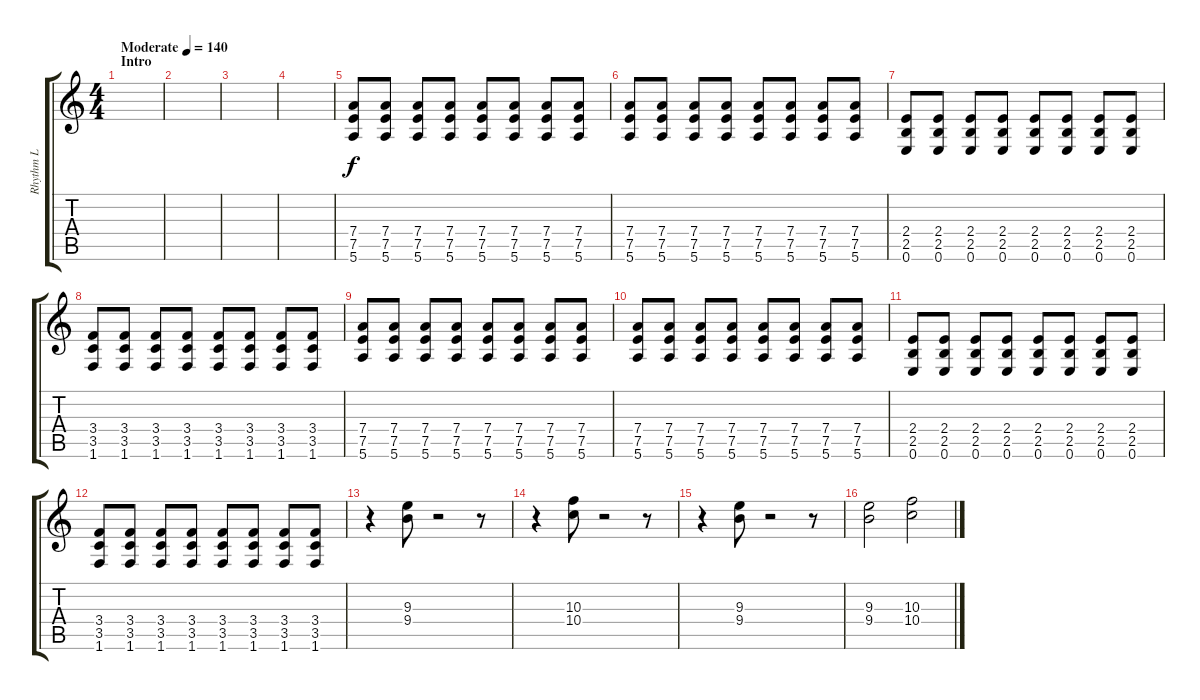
\track ("Rhythm L" "Rhythm L") {instrument distortionguitar}
\staff {score tabs}
\tuning (E4 B3 G3 D3 A2 E2) {hide}
\ts (4 4)
\section ("" "Intro")
\tempo (140 "Moderate")
\clef g2
\ks c
|
|
|
|
(7.4 7.5 5.6).8 (7.4 7.5 5.6).8 (7.4 7.5 5.6).8 (7.4 7.5 5.6).8 (7.4 7.5 5.6).8 (7.4 7.5 5.6).8 (7.4 7.5 5.6).8 (7.4 7.5 5.6).8 |
(7.4 7.5 5.6).8 (7.4 7.5 5.6).8 (7.4 7.5 5.6).8 (7.4 7.5 5.6).8 (7.4 7.5 5.6).8 (7.4 7.5 5.6).8 (7.4 7.5 5.6).8 (7.4 7.5 5.6).8 |
(2.4 2.5 0.6).8 (2.4 2.5 0.6).8 (2.4 2.5 0.6).8 (2.4 2.5 0.6).8 (2.4 2.5 0.6).8 (2.4 2.5 0.6).8 (2.4 2.5 0.6).8 (2.4 2.5 0.6).8 |
(3.4 3.5 1.6).8 (3.4 3.5 1.6).8 (3.4 3.5 1.6).8 (3.4 3.5 1.6).8 (3.4 3.5 1.6).8 (3.4 3.5 1.6).8 (3.4 3.5 1.6).8 (3.4 3.5 1.6).8 |
(7.4 7.5 5.6).8 (7.4 7.5 5.6).8 (7.4 7.5 5.6).8 (7.4 7.5 5.6).8 (7.4 7.5 5.6).8 (7.4 7.5 5.6).8 (7.4 7.5 5.6).8 (7.4 7.5 5.6).8 |
(7.4 7.5 5.6).8 (7.4 7.5 5.6).8 (7.4 7.5 5.6).8 (7.4 7.5 5.6).8 (7.4 7.5 5.6).8 (7.4 7.5 5.6).8 (7.4 7.5 5.6).8 (7.4 7.5 5.6).8 |
(2.4 2.5 0.6).8 (2.4 2.5 0.6).8 (2.4 2.5 0.6).8 (2.4 2.5 0.6).8 (2.4 2.5 0.6).8 (2.4 2.5 0.6).8 (2.4 2.5 0.6).8 (2.4 2.5 0.6).8 |
(3.4 3.5 1.6).8 (3.4 3.5 1.6).8 (3.4 3.5 1.6).8 (3.4 3.5 1.6).8 (3.4 3.5 1.6).8 (3.4 3.5 1.6).8 (3.4 3.5 1.6).8 (3.4 3.5 1.6).8 |
r.4 (9.3 9.4).8 r.2 r.8 |
r.4 (10.3 10.4).8 r.2 r.8 |
r.4 (9.3 9.4).8 r.2 r.8 |
(9.3 9.4).2 (10.3 10.4).2
